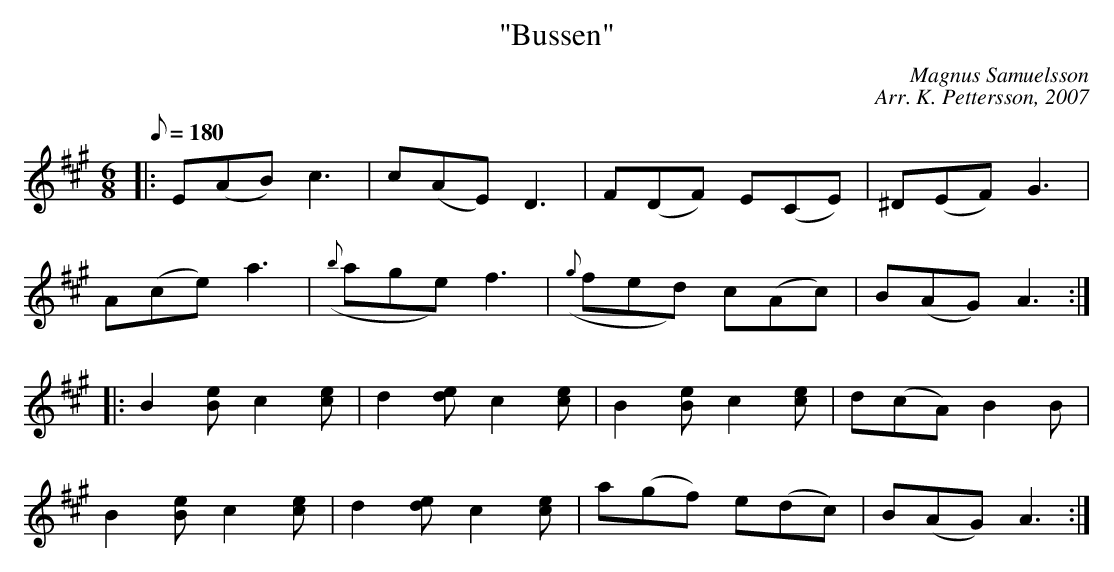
X:1
T: "Bussen"
C: Magnus Samuelsson
C: Arr. K. Pettersson, 2007
M: 6/8
L: 1/8
K: A
Q: 180
|: E(AB) c3 | c(AE) D3 | F(DF) E(CE) | ^D(EF) G3 |
A(ce) a3 | ({b}age) f3 | ({g}fed) c(Ac) | B(AG) A3:|
|: B2[Be] c2[ce] | d2[de] c2[ce] | B2[Be] c2[ce] | d(cA) B2B |
B2[Be] c2[ce] | d2[de] c2[ce] | a(gf) e(dc) | B(AG) A3 :|
